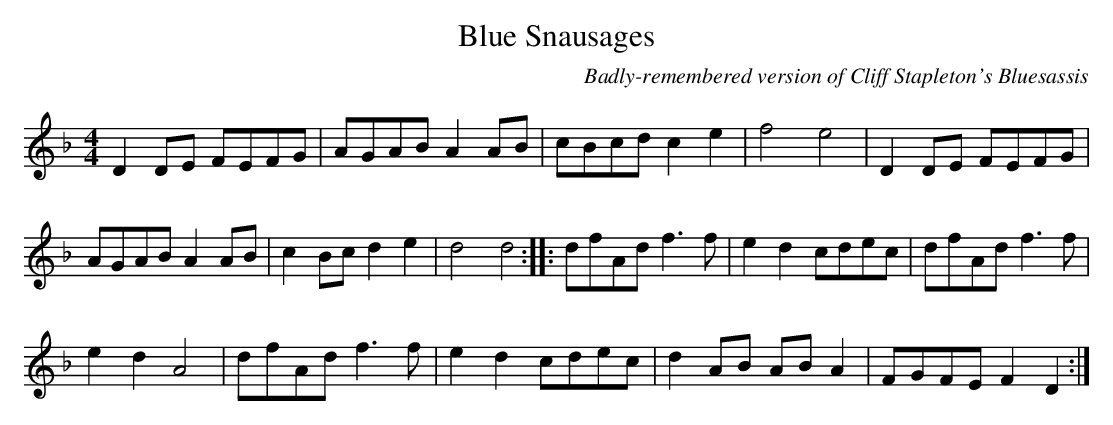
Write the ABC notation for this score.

X:1
T:Blue Snausages
C:Badly-remembered version of Cliff Stapleton's Bluesassis
L:1/8
M:4/4
K:Dm
D2DE FEFG | AGAB A2AB | cBcd c2e2 | f4e4 | D2DE FEFG |
AGAB A2AB | c2Bc d2e2 | d4 d4 :: dfAd f3f | e2d2 cdec | dfAd f3f |
e2d2 A4 | dfAd f3f | e2d2 cdec | d2 AB ABA2 | FGFE F2D2:|
